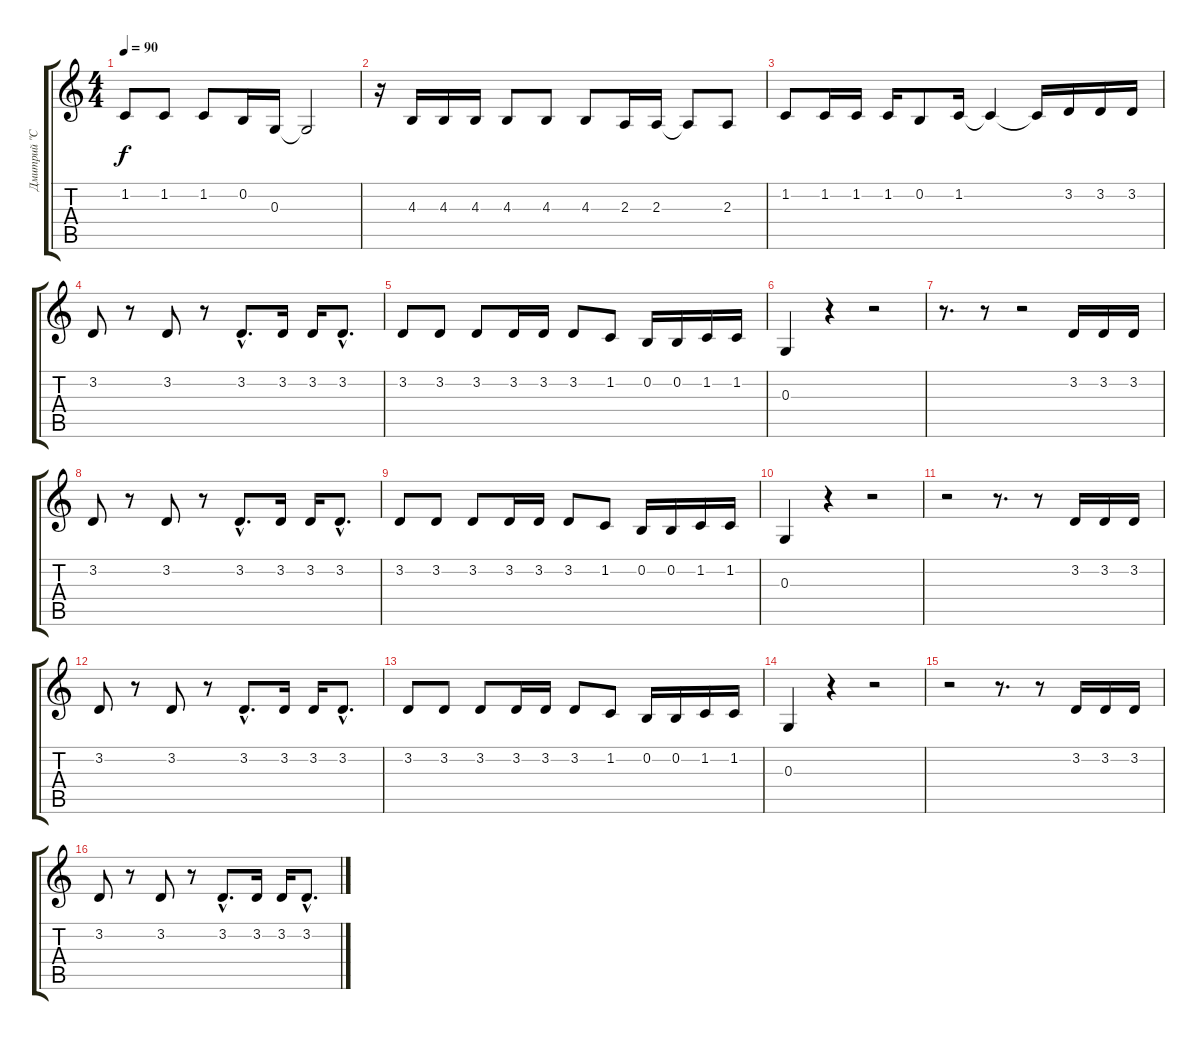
\track ("Дмитрий \"Сид\" Спирин" "Дмитрий \"С") {instrument clarinet}
\staff {score tabs}
\tuning (E4 B3 G3 D3 A2 E2) {hide}
\ts (4 4)
\tempo 90
\clef g2
\ks c
1.2.8{dy f} 1.2.8 1.2.8 0.2.16 0.3.16 0.3{t}.2 |
r.16 4.3.16 4.3.16 4.3.16 4.3.8 4.3.8 4.3.8 2.3.16 2.3.16 2.3{t}.8 2.3.8 |
1.2.8 1.2.16 1.2.16 1.2.16 0.2.8 1.2.16 1.2{t}.4 1.2{t}.16 3.2.16 3.2.16 3.2.16 |
3.2.8 r.8 3.2.8 r.8 3.2{hac}.8{d} 3.2.16 3.2.16 3.2{hac}.8{d} |
3.2.8 3.2.8 3.2.8 3.2.16 3.2.16 3.2.8 1.2.8 0.2.16 0.2.16 1.2.16 1.2.16 |
0.3.4 r.4 r.2 |
r.8{d} r.8 r.2 3.2.16 3.2.16 3.2.16 |
3.2.8 r.8 3.2.8 r.8 3.2{hac}.8{d} 3.2.16 3.2.16 3.2{hac}.8{d} |
3.2.8 3.2.8 3.2.8 3.2.16 3.2.16 3.2.8 1.2.8 0.2.16 0.2.16 1.2.16 1.2.16 |
0.3.4 r.4 r.2 |
r.2 r.8{d} r.8 3.2.16 3.2.16 3.2.16 |
3.2.8 r.8 3.2.8 r.8 3.2{hac}.8{d} 3.2.16 3.2.16 3.2{hac}.8{d} |
3.2.8 3.2.8 3.2.8 3.2.16 3.2.16 3.2.8 1.2.8 0.2.16 0.2.16 1.2.16 1.2.16 |
0.3.4 r.4 r.2 |
r.2 r.8{d} r.8 3.2.16 3.2.16 3.2.16 |
3.2.8 r.8 3.2.8 r.8 3.2{hac}.8{d} 3.2.16 3.2.16 3.2{hac}.8{d}
